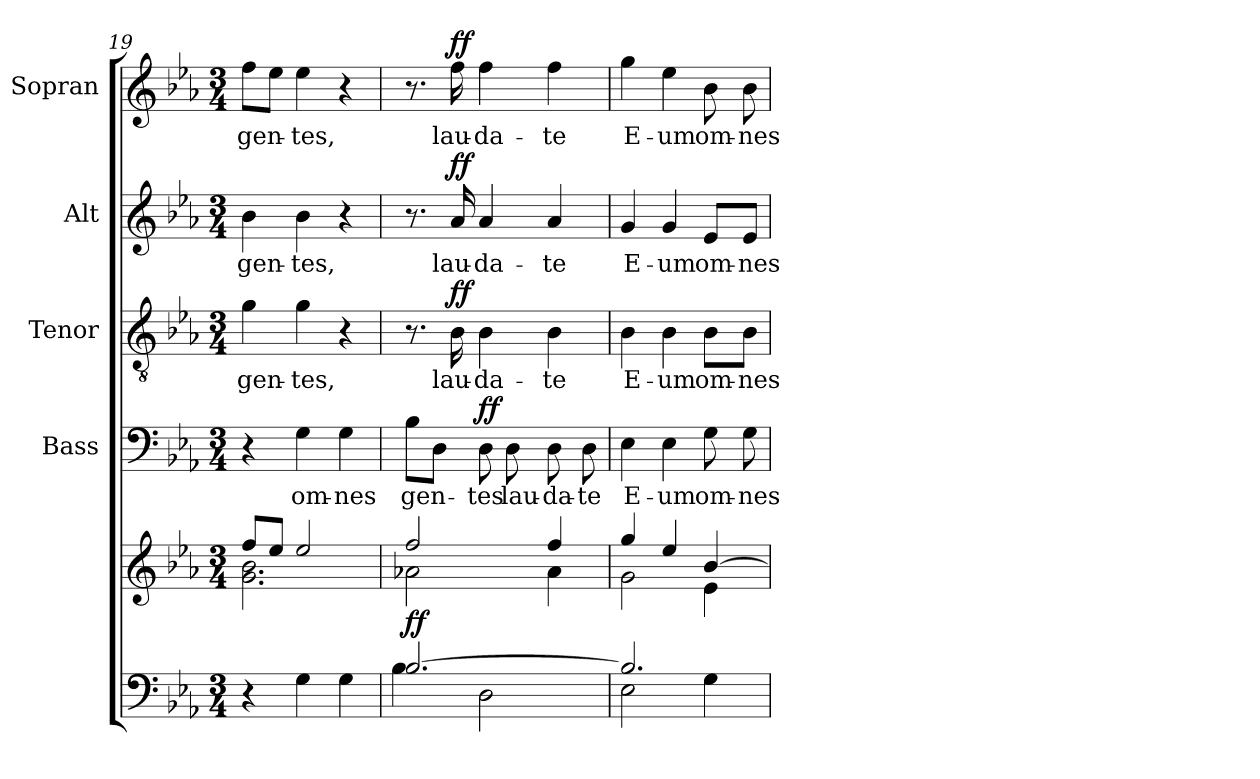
**kern	**kern	**dynam	**kern	**text	**dynam	**kern	**text	**dynam	**kern	**text	**dynam	**kern	**text	**dynam
*part5	*part5	*part5	*part4	*part4	*part4	*part3	*part3	*part3	*part2	*part2	*part2	*part1	*part1	*part1
*staff6	*staff5	*staff5/6	*staff4	*staff4	*staff4	*staff3	*staff3	*staff3	*staff2	*staff2	*staff2	*staff1	*staff1	*staff1
*	*	*	*I"Bass	*	*	*I"Tenor	*	*	*I"Alt	*	*	*I"Sopran	*	*
*	*	*	*I'B.	*	*	*I'T.	*	*	*I'A.	*	*	*I'S.	*	*
*clefF4	*clefG2	*	*clefF4	*	*	*clefGv2	*	*	*clefG2	*	*	*clefG2	*	*
*k[b-e-a-]	*k[b-e-a-]	*	*k[b-e-a-]	*	*	*k[b-e-a-]	*	*	*k[b-e-a-]	*	*	*k[b-e-a-]	*	*
*E-:	*E-:	*	*E-:	*	*	*E-:	*	*	*E-:	*	*	*E-:	*	*
*M3/4	*M3/4	*	*M3/4	*	*	*M3/4	*	*	*M3/4	*	*	*M3/4	*	*
=19	=19	=19	=19	=19	=19	=19	=19	=19	=19	=19	=19	=19	=19	=19
*	*^	*	*	*	*	*	*	*	*	*	*	*	*	*
!	!	!	!	!	!	!	!	!LO:LY:b	!	!	!LO:LY:b	!	!	!LO:LY:b	!
4r	8ff/L	2.g\ 2.b-\	.	4r	.	.	4g\	gen-	.	4b-\	gen-	.	8ff\L	gen-	.
.	8ee-/J	.	.	.	.	.	.	.	.	.	.	.	8ee-\J	.	.
!	!	!	!	!	!LO:LY:b	!	!	!LO:LY:b	!	!	!LO:LY:b	!	!	!LO:LY:b	!
4G\	2ee-/	.	.	4G\	om-	.	4g\	-tes,	.	4b-\	-tes,	.	4ee-\	-tes,	.
!	!	!	!	!	!LO:LY:b	!	!	!	!	!	!	!	!	!	!
4G\	.	.	.	4G\	-nes	.	4r	.	.	4r	.	.	4r	.	.
=20	=20	=20	=20	=20	=20	=20	=20	=20	=20	=20	=20	=20	=20	=20	=20
*^	*	*	*	*	*	*	*	*	*	*	*	*	*	*	*
!	!	!	!	!LO:DY:b	!	!LO:LY:b	!	!	!	!	!	!	!	!	!	!
[>2.B-/	4B-\	2ff/	2a-X\	ff	8B-\L	gen-	.	8.r	.	.	8.r	.	.	8.r	.	.
.	.	.	.	.	8D\J	.	.	.	.	.	.	.	.	.	.	.
!	!	!	!	!	!	!	!	!	!LO:LY:b	!LO:DY:a	!	!LO:LY:b	!LO:DY:a	!	!LO:LY:b	!LO:DY:a
.	.	.	.	.	.	.	.	16B-\	lau-	ff	16a-/	lau-	ff	16ff\	lau-	ff
!	!	!	!	!	!	!LO:LY:b	!LO:DY:a	!	!LO:LY:b	!	!	!LO:LY:b	!	!	!LO:LY:b	!
.	2D\	.	.	.	8D\	-tes	ff	4B-\	-da-	.	4a-/	-da-	.	4ff\	-da-	.
!	!	!	!	!	!	!LO:LY:b	!	!	!	!	!	!	!	!	!	!
.	.	.	.	.	8D\	lau-	.	.	.	.	.	.	.	.	.	.
!	!	!	!	!	!	!LO:LY:b	!	!	!LO:LY:b	!	!	!LO:LY:b	!	!	!LO:LY:b	!
.	.	4ff/	4a-\	.	8D\	-da-	.	4B-\	-te	.	4a-/	-te	.	4ff\	-te	.
!	!	!	!	!	!	!LO:LY:b	!	!	!	!	!	!	!	!	!	!
.	.	.	.	.	8D\	-te	.	.	.	.	.	.	.	.	.	.
!!LO:PB:g=z
=21	=21	=21	=21	=21	=21	=21	=21	=21	=21	=21	=21	=21	=21	=21	=21	=21
!	!	!	!	!	!	!LO:LY:b	!	!	!LO:LY:b	!	!	!LO:LY:b	!	!	!LO:LY:b	!
2.B-/]	2E-\	4gg/	2g\	.	4E-\	E-	.	4B-\	E-	.	4g/	E-	.	4gg\	E-	.
!	!	!	!	!	!	!LO:LY:b	!	!	!LO:LY:b	!	!	!LO:LY:b	!	!	!LO:LY:b	!
.	.	4ee-/	.	.	4E-\	-um	.	4B-\	-um	.	4g/	-um	.	4ee-\	-um	.
!	!	!	!	!	!	!LO:LY:b	!	!	!LO:LY:b	!	!	!LO:LY:b	!	!	!LO:LY:b	!
.	4G\	[>4b-/	4e-\	.	8G\	om-	.	8B-\L	om-	.	8e-/L	om-	.	8b-\	om-	.
!	!	!	!	!	!	!LO:LY:b	!	!	!LO:LY:b	!	!	!LO:LY:b	!	!	!LO:LY:b	!
.	.	.	.	.	8G\	-nes	.	8B-\J	-nes	.	8e-/J	-nes	.	8b-\	-nes	.
*v	*v	*	*	*	*	*	*	*	*	*	*	*	*	*	*	*
*	*v	*v	*	*	*	*	*	*	*	*	*	*	*	*	*
=	=	=	=	=	=	=	=	=	=	=	=	=	=	=
*-	*-	*-	*-	*-	*-	*-	*-	*-	*-	*-	*-	*-	*-	*-
